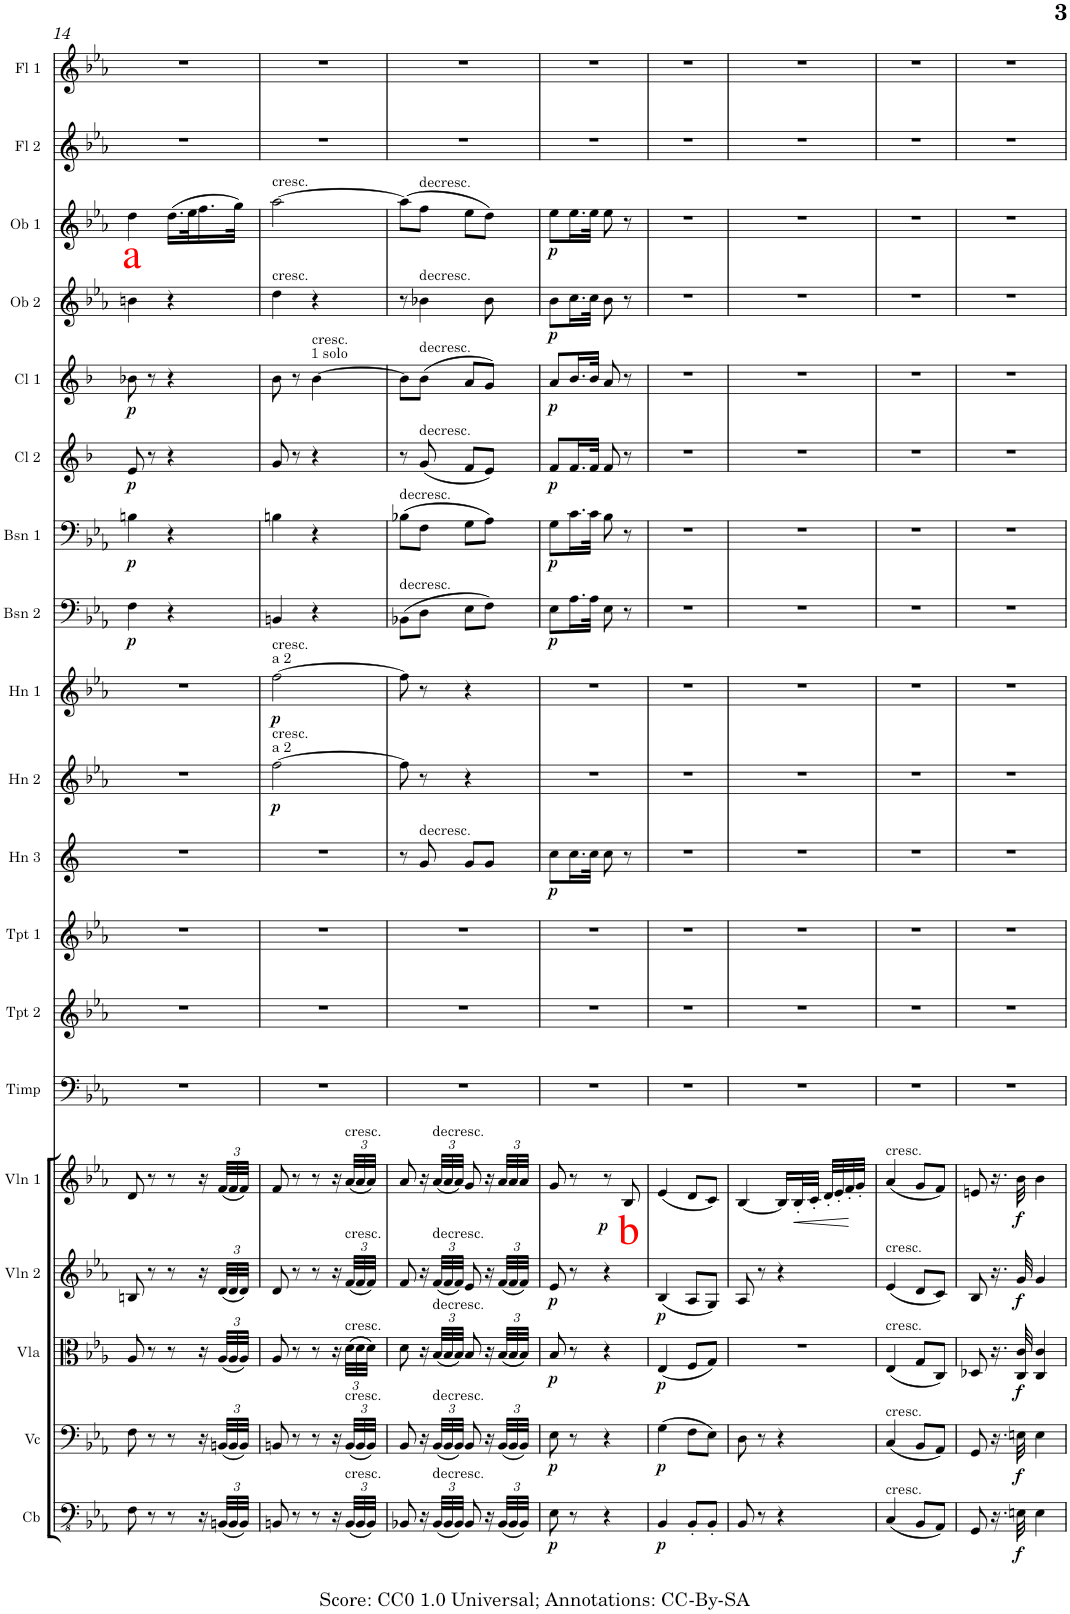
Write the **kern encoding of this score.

**kern	**dynam	**kern	**dynam	**kern	**dynam	**kern	**dynam	**kern	**text	**dynam	**kern	**kern	**kern	**kern	**dynam	**kern	**dynam	**kern	**dynam	**kern	**dynam	**kern	**dynam	**kern	**dynam	**kern	**dynam	**kern	**dynam	**kern	**text	**dynam	**kern	**kern
*part19	*part19	*part18	*part18	*part17	*part17	*part16	*part16	*part15	*part15	*part15	*part14	*part13	*part12	*part11	*part11	*part10	*part10	*part9	*part9	*part8	*part8	*part7	*part7	*part6	*part6	*part5	*part5	*part4	*part4	*part3	*part3	*part3	*part2	*part1
*staff19	*staff19	*staff18	*staff18	*staff17	*staff17	*staff16	*staff16	*staff15	*staff15	*staff15	*staff14	*staff13	*staff12	*staff11	*staff11	*staff10	*staff10	*staff9	*staff9	*staff8	*staff8	*staff7	*staff7	*staff6	*staff6	*staff5	*staff5	*staff4	*staff4	*staff3	*staff3	*staff3	*staff2	*staff1
*I"Contrabass	*	*I"Violoncello	*	*I"Viola	*	*I"Violin 2	*	*I"Violin 1	*	*	*I"Timpani	*I"C Trumpet 2	*I"C Trumpet 1	*I"Eb Horn 3	*	*I"C Horn 2	*	*I"C Horn 1	*	*I"Bassoon 2	*	*I"Bassoon 1	*	*I"Bb Clarinet 3	*	*I"Bb Clarinet 1	*	*I"Oboe 2	*	*I"Oboe 1	*	*	*I"Flute 2	*I"Flute 1
*I'Cb	*	*I'Vc	*	*I'Vla	*	*I'Vln 2	*	*I'Vln 1	*	*	*I'Timp	*I'Tpt 2	*I'Tpt 1	*I'Hn 3	*	*I'Hn 2	*	*I'Hn 1	*	*I'Bsn 2	*	*I'Bsn 1	*	*I'Cl 2	*	*I'Cl 1	*	*I'Ob 2	*	*I'Ob 1	*	*	*I'Fl 2	*I'Fl 1
!!LO:PB:g=z
*clefFv4	*	*clefF4	*	*clefC3	*	*clefG2	*	*clefG2	*	*	*clefF4	*clefG2	*clefG2	*clefG2	*	*clefG2	*	*clefG2	*	*clefF4	*	*clefF4	*	*clefG2	*	*clefG2	*	*clefG2	*	*clefG2	*	*	*clefG2	*clefG2
*	*	*	*	*	*	*	*	*	*	*	*	*	*	*Trd5c9	*	*Trd7c12	*	*Trd7c12	*	*	*	*	*	*Trd1c2	*	*Trd1c2	*	*	*	*	*	*	*	*
*k[b-e-a-]	*	*k[b-e-a-]	*	*k[b-e-a-]	*	*k[b-e-a-]	*	*k[b-e-a-]	*	*	*k[b-e-a-]	*k[b-e-a-]	*k[b-e-a-]	*k[]	*	*k[b-e-a-]	*	*k[b-e-a-]	*	*k[b-e-a-]	*	*k[b-e-a-]	*	*k[b-]	*	*k[b-]	*	*k[b-e-a-]	*	*k[b-e-a-]	*	*	*k[b-e-a-]	*k[b-e-a-]
*M2/4	*	*M2/4	*	*M2/4	*	*M2/4	*	*M2/4	*	*	*M2/4	*M2/4	*M2/4	*M2/4	*	*M2/4	*	*M2/4	*	*M2/4	*	*M2/4	*	*M2/4	*	*M2/4	*	*M2/4	*	*M2/4	*	*	*M2/4	*M2/4
=14	=14	=14	=14	=14	=14	=14	=14	=14	=14	=14	=14	=14	=14	=14	=14	=14	=14	=14	=14	=14	=14	=14	=14	=14	=14	=14	=14	=14	=14	=14	=14	=14	=14	=14
!	!	!	!	!	!	!	!	!	!	!	!	!	!	!	!	!	!	!	!	!	!LO:DY:b	!	!LO:DY:b	!	!LO:DY:b	!	!LO:DY:b	!	!	!	!LO:LY:b:color=#FF0000	!	!	!
8FF\	.	8F\	.	8A-/	.	8Bn/	.	8d/	.	.	2r	2r	2r	2r	.	2r	.	2r	.	4F\	p	4Bn\	p	8e/	p	8b-X\	p	4bn\	.	4dd\	a	.	2r	2r
8r	.	8r	.	8r	.	8r	.	8r	.	.	.	.	.	.	.	.	.	.	.	.	.	.	.	8r	.	8r	.	.	.	.	.	.	.	.
8r	.	8r	.	8r	.	8r	.	8r	.	.	.	.	.	.	.	.	.	.	.	4r	.	4r	.	4r	.	4r	.	4r	.	(16.dd\LL	.	.	.	.
.	.	.	.	.	.	.	.	.	.	.	.	.	.	.	.	.	.	.	.	.	.	.	.	.	.	.	.	.	.	32ee-\K	.	.	.	.
16r	.	16r	.	16r	.	16r	.	16r	.	.	.	.	.	.	.	.	.	.	.	.	.	.	.	.	.	.	.	.	.	16.ff\	.	.	.	.
*Xbrackettup	*	*Xbrackettup	*	*Xbrackettup	*	*Xbrackettup	*	*Xbrackettup	*	*	*	*	*	*	*	*	*	*	*	*	*	*	*	*	*	*	*	*	*	*	*	*	*	*
(48BBBn/LLL	.	(48BBn/LLL	.	(48A-/LLL	.	(48d/LLL	.	(48f/LLL	.	.	.	.	.	.	.	.	.	.	.	.	.	.	.	.	.	.	.	.	.	.	.	.	.	.
48BBB/	.	48BB/	.	48A-/	.	48d/	.	48f/	.	.	.	.	.	.	.	.	.	.	.	.	.	.	.	.	.	.	.	.	.	.	.	.	.	.
.	.	.	.	.	.	.	.	.	.	.	.	.	.	.	.	.	.	.	.	.	.	.	.	.	.	.	.	.	.	32gg\JJk)	.	.	.	.
48BBB/JJJ)	.	48BB/JJJ)	.	48A-/JJJ)	.	48d/JJJ)	.	48f/JJJ)	.	.	.	.	.	.	.	.	.	.	.	.	.	.	.	.	.	.	.	.	.	.	.	.	.	.
=15	=15	=15	=15	=15	=15	=15	=15	=15	=15	=15	=15	=15	=15	=15	=15	=15	=15	=15	=15	=15	=15	=15	=15	=15	=15	=15	=15	=15	=15	=15	=15	=15	=15	=15
!	!	!	!	!	!	!	!	!	!	!	!	!	!	!	!	!	!	!	!	!	!	!	!	!	!	!	!	!	!	!LO:TX:a:t=cresc.	!	!	!	!
!	!	!	!	!	!	!	!	!	!	!	!	!	!	!	!	!	!	!	!	!	!	!	!	!	!	!	!	!LO:TX:a:t=cresc.	!	!	!	!	!	!
!	!	!	!	!	!	!	!	!	!	!	!	!	!	!	!	!	!	!LO:TX:a:t=a 2	!	!	!	!	!	!	!	!	!	!	!	!	!	!	!	!
!	!	!	!	!	!	!	!	!	!	!	!	!	!	!	!	!	!	!LO:TX:a:t=cresc.	!	!	!	!	!	!	!	!	!	!	!	!	!	!	!	!
!	!	!	!	!	!	!	!	!	!	!	!	!	!	!	!	!LO:TX:a:t=a 2	!	!	!	!	!	!	!	!	!	!	!	!	!	!	!	!	!	!
!	!	!	!	!	!	!	!	!	!	!	!	!	!	!	!	!LO:TX:a:t=cresc.	!	!	!	!	!	!	!	!	!	!	!	!	!	!	!	!	!	!
!	!	!	!	!	!	!	!	!	!	!	!	!	!	!	!	!	!LO:DY:b	!	!LO:DY:b	!	!	!	!	!	!	!	!	!	!	!	!	!	!	!
8BBBn/	.	8BBn/	.	8A-/	.	8d/	.	8f/	.	.	2r	2r	2r	2r	.	[2ff\	p	[2ff\	p	4BBn/	.	4Bn\	.	8g/	.	8b-\	.	4dd\	.	[2aa-\	.	.	2r	2r
8r	.	8r	.	8r	.	8r	.	8r	.	.	.	.	.	.	.	.	.	.	.	.	.	.	.	8r	.	8r	.	.	.	.	.	.	.	.
!	!	!	!	!	!	!	!	!	!	!	!	!	!	!	!	!	!	!	!	!	!	!	!	!	!	!LO:TX:a:t=1 solo	!	!	!	!	!	!	!	!
!	!	!	!	!	!	!	!	!	!	!	!	!	!	!	!	!	!	!	!	!	!	!	!	!	!	!LO:TX:a:t=cresc.	!	!	!	!	!	!	!	!
8r	.	8r	.	8r	.	8r	.	8r	.	.	.	.	.	.	.	.	.	.	.	4r	.	4r	.	4r	.	[4b-\	.	4r	.	.	.	.	.	.
16r	.	16r	.	16r	.	16r	.	16r	.	.	.	.	.	.	.	.	.	.	.	.	.	.	.	.	.	.	.	.	.	.	.	.	.	.
!	!	!	!	!	!	!	!	!LO:TX:a:t=cresc.	!	!	!	!	!	!	!	!	!	!	!	!	!	!	!	!	!	!	!	!	!	!	!	!	!	!
!	!	!	!	!	!	!LO:TX:a:t=cresc.	!	!	!	!	!	!	!	!	!	!	!	!	!	!	!	!	!	!	!	!	!	!	!	!	!	!	!	!
!	!	!	!	!LO:TX:a:t=cresc.	!	!	!	!	!	!	!	!	!	!	!	!	!	!	!	!	!	!	!	!	!	!	!	!	!	!	!	!	!	!
!	!	!LO:TX:a:t=cresc.	!	!	!	!	!	!	!	!	!	!	!	!	!	!	!	!	!	!	!	!	!	!	!	!	!	!	!	!	!	!	!	!
!LO:TX:a:t=cresc.	!	!	!	!	!	!	!	!	!	!	!	!	!	!	!	!	!	!	!	!	!	!	!	!	!	!	!	!	!	!	!	!	!	!
(48BBB/LLL	.	(48BB/LLL	.	(48d\LLL	.	(48f/LLL	.	(48a-/LLL	.	.	.	.	.	.	.	.	.	.	.	.	.	.	.	.	.	.	.	.	.	.	.	.	.	.
48BBB/	.	48BB/	.	48d\	.	48f/	.	48a-/	.	.	.	.	.	.	.	.	.	.	.	.	.	.	.	.	.	.	.	.	.	.	.	.	.	.
48BBB/JJJ)	.	48BB/JJJ)	.	48d\JJJ)	.	48f/JJJ)	.	48a-/JJJ)	.	.	.	.	.	.	.	.	.	.	.	.	.	.	.	.	.	.	.	.	.	.	.	.	.	.
=16	=16	=16	=16	=16	=16	=16	=16	=16	=16	=16	=16	=16	=16	=16	=16	=16	=16	=16	=16	=16	=16	=16	=16	=16	=16	=16	=16	=16	=16	=16	=16	=16	=16	=16
!	!	!	!	!	!	!	!	!	!	!	!	!	!	!	!	!	!	!	!	!	!	!LO:TX:a:t=decresc.	!	!	!	!	!	!	!	!	!	!	!	!
!	!	!	!	!	!	!	!	!	!	!	!	!	!	!	!	!	!	!	!	!LO:TX:a:t=decresc.	!	!	!	!	!	!	!	!	!	!	!	!	!	!
8BBB-X/	.	8BB-/	.	8d\	.	8f/	.	8a-/	.	.	2r	2r	2r	8r	.	8ff\]	.	8ff\]	.	(8BB-X\L	.	(8B-X\L	.	8r	.	8b-\L]	.	8r	.	(8aa-\L]	.	.	2r	2r
!	!	!	!	!	!	!	!	!	!	!	!	!	!	!	!	!	!	!	!	!	!	!	!	!	!	!	!	!	!	!LO:TX:a:t=decresc.	!	!	!	!
!	!	!	!	!	!	!	!	!	!	!	!	!	!	!	!	!	!	!	!	!	!	!	!	!	!	!	!	!LO:TX:a:t=decresc.	!	!	!	!	!	!
!	!	!	!	!	!	!	!	!	!	!	!	!	!	!	!	!	!	!	!	!	!	!	!	!	!	!LO:TX:a:t=decresc.	!	!	!	!	!	!	!	!
!	!	!	!	!	!	!	!	!	!	!	!	!	!	!	!	!	!	!	!	!	!	!	!	!LO:TX:a:t=decresc.	!	!	!	!	!	!	!	!	!	!
!	!	!	!	!	!	!	!	!	!	!	!	!	!	!LO:TX:a:t=decresc.	!	!	!	!	!	!	!	!	!	!	!	!	!	!	!	!	!	!	!	!
16r	.	16r	.	16r	.	16r	.	16r	.	.	.	.	.	8g/	.	8r	.	8r	.	8D\J	.	8F\J	.	(8g/	.	(8b-\J	.	4b-X\	.	8ff\J	.	.	.	.
!	!	!	!	!	!	!	!	!LO:TX:a:t=decresc.	!	!	!	!	!	!	!	!	!	!	!	!	!	!	!	!	!	!	!	!	!	!	!	!	!	!
!	!	!	!	!	!	!LO:TX:a:t=decresc.	!	!	!	!	!	!	!	!	!	!	!	!	!	!	!	!	!	!	!	!	!	!	!	!	!	!	!	!
!	!	!	!	!LO:TX:a:t=decresc.	!	!	!	!	!	!	!	!	!	!	!	!	!	!	!	!	!	!	!	!	!	!	!	!	!	!	!	!	!	!
!	!	!LO:TX:a:t=decresc.	!	!	!	!	!	!	!	!	!	!	!	!	!	!	!	!	!	!	!	!	!	!	!	!	!	!	!	!	!	!	!	!
!LO:TX:a:t=decresc.	!	!	!	!	!	!	!	!	!	!	!	!	!	!	!	!	!	!	!	!	!	!	!	!	!	!	!	!	!	!	!	!	!	!
(48BBB-/LLL	.	(48BB-/LLL	.	(48B-/LLL	.	(48f/LLL	.	(48a-/LLL	.	.	.	.	.	.	.	.	.	.	.	.	.	.	.	.	.	.	.	.	.	.	.	.	.	.
48BBB-/	.	48BB-/	.	48B-/	.	48f/	.	48a-/	.	.	.	.	.	.	.	.	.	.	.	.	.	.	.	.	.	.	.	.	.	.	.	.	.	.
48BBB-/JJJ)	.	48BB-/JJJ)	.	48B-/JJJ)	.	48f/JJJ)	.	48a-/JJJ)	.	.	.	.	.	.	.	.	.	.	.	.	.	.	.	.	.	.	.	.	.	.	.	.	.	.
8BBB-/	.	8BB-/	.	8B-/	.	8e-/	.	8g/	.	.	.	.	.	8g/L	.	4r	.	4r	.	8E-\L	.	8G\L	.	8f/L	.	8a/L	.	.	.	8ee-\L	.	.	.	.
16r	.	16r	.	16r	.	16r	.	16r	.	.	.	.	.	8g/J	.	.	.	.	.	8F\J)	.	8A-\J)	.	8e/J)	.	8g/J)	.	8b-\	.	8dd\J)	.	.	.	.
(48BBB-/LLL	.	(48BB-/LLL	.	(48B-/LLL	.	(48f/LLL	.	48a-/LLL	.	.	.	.	.	.	.	.	.	.	.	.	.	.	.	.	.	.	.	.	.	.	.	.	.	.
48BBB-/	.	48BB-/	.	48B-/	.	48f/	.	48a-/	.	.	.	.	.	.	.	.	.	.	.	.	.	.	.	.	.	.	.	.	.	.	.	.	.	.
48BBB-/JJJ)	.	48BB-/JJJ)	.	48B-/JJJ)	.	48f/JJJ)	.	48a-/JJJ	.	.	.	.	.	.	.	.	.	.	.	.	.	.	.	.	.	.	.	.	.	.	.	.	.	.
=17	=17	=17	=17	=17	=17	=17	=17	=17	=17	=17	=17	=17	=17	=17	=17	=17	=17	=17	=17	=17	=17	=17	=17	=17	=17	=17	=17	=17	=17	=17	=17	=17	=17	=17
!	!LO:DY:b	!	!LO:DY:b	!	!LO:DY:b	!	!LO:DY:b	!	!	!	!	!	!	!	!LO:DY:b	!	!	!	!	!	!LO:DY:b	!	!LO:DY:b	!	!LO:DY:b	!	!LO:DY:b	!	!LO:DY:b	!	!	!LO:DY:b	!	!
8EE-\	p	8E-\	p	8B-/	p	8e-/	p	8g/	.	.	2r	2r	2r	8cc\L	p	2r	.	2r	.	8E-\L	p	8G\L	p	8f/L	p	8a/L	p	8b-\L	p	8ee-\L	.	p	2r	2r
8r	.	8r	.	8r	.	8r	.	8r	.	.	.	.	.	16.cc\L	.	.	.	.	.	16.A-\L	.	16.c\L	.	16.f/L	.	16.b-/L	.	16.cc\L	.	16.ee-\L	.	.	.	.
.	.	.	.	.	.	.	.	.	.	.	.	.	.	32cc\JJk	.	.	.	.	.	32A-\JJk	.	32c\JJk	.	32f/JJk	.	32b-/JJk	.	32cc\JJk	.	32ee-\JJk	.	.	.	.
4r	.	4r	.	4r	.	4r	.	8r	.	.	.	.	.	8cc\	.	.	.	.	.	8E-\	.	8B-\	.	8f/	.	8a/	.	8b-\	.	8ee-\	.	.	.	.
!	!	!	!	!	!	!	!	!	!LO:LY:b:color=#FF0000	!LO:DY:b	!	!	!	!	!	!	!	!	!	!	!	!	!	!	!	!	!	!	!	!	!	!	!	!
.	.	.	.	.	.	.	.	8B-/	b	p	.	.	.	8r	.	.	.	.	.	8r	.	8r	.	8r	.	8r	.	8r	.	8r	.	.	.	.
=18	=18	=18	=18	=18	=18	=18	=18	=18	=18	=18	=18	=18	=18	=18	=18	=18	=18	=18	=18	=18	=18	=18	=18	=18	=18	=18	=18	=18	=18	=18	=18	=18	=18	=18
!	!LO:DY:b	!	!LO:DY:b	!	!LO:DY:b	!	!LO:DY:b	!	!	!	!	!	!	!	!	!	!	!	!	!	!	!	!	!	!	!	!	!	!	!	!	!	!	!
4BBB-/	p	(4G\	p	(4E-/	p	(4B-/	p	(4e-/	.	.	2r	2r	2r	2r	.	2r	.	2r	.	2r	.	2r	.	2r	.	2r	.	2r	.	2r	.	.	2r	2r
8BBB-'/L	.	8F\L	.	8F/L	.	8A-/L	.	8d/L	.	.	.	.	.	.	.	.	.	.	.	.	.	.	.	.	.	.	.	.	.	.	.	.	.	.
8BBB-'/J	.	8E-\J)	.	8G/J)	.	8G/J)	.	8c/J)	.	.	.	.	.	.	.	.	.	.	.	.	.	.	.	.	.	.	.	.	.	.	.	.	.	.
=19	=19	=19	=19	=19	=19	=19	=19	=19	=19	=19	=19	=19	=19	=19	=19	=19	=19	=19	=19	=19	=19	=19	=19	=19	=19	=19	=19	=19	=19	=19	=19	=19	=19	=19
8BBB-/	.	8D\	.	2r	.	8A-/	.	[4B-/	.	.	2r	2r	2r	2r	.	2r	.	2r	.	2r	.	2r	.	2r	.	2r	.	2r	.	2r	.	.	2r	2r
8r	.	8r	.	.	.	8r	.	.	.	.	.	.	.	.	.	.	.	.	.	.	.	.	.	.	.	.	.	.	.	.	.	.	.	.
4r	.	4r	.	.	.	4r	.	16B-/LL]	.	.	.	.	.	.	.	.	.	.	.	.	.	.	.	.	.	.	.	.	.	.	.	.	.	.
!	!	!	!	!	!	!	!	!	!	!LO:HP:b	!	!	!	!	!	!	!	!	!	!	!	!	!	!	!	!	!	!	!	!	!	!	!	!
.	.	.	.	.	.	.	.	32B-'/L	.	<	.	.	.	.	.	.	.	.	.	.	.	.	.	.	.	.	.	.	.	.	.	.	.	.
.	.	.	.	.	.	.	.	32c'/JJJ	.	.	.	.	.	.	.	.	.	.	.	.	.	.	.	.	.	.	.	.	.	.	.	.	.	.
.	.	.	.	.	.	.	.	32d'/LLL	.	.	.	.	.	.	.	.	.	.	.	.	.	.	.	.	.	.	.	.	.	.	.	.	.	.
.	.	.	.	.	.	.	.	32e-'/	.	.	.	.	.	.	.	.	.	.	.	.	.	.	.	.	.	.	.	.	.	.	.	.	.	.
.	.	.	.	.	.	.	.	32f'/	.	.	.	.	.	.	.	.	.	.	.	.	.	.	.	.	.	.	.	.	.	.	.	.	.	.
.	.	.	.	.	.	.	.	32g'/JJJ	.	[	.	.	.	.	.	.	.	.	.	.	.	.	.	.	.	.	.	.	.	.	.	.	.	.
=20	=20	=20	=20	=20	=20	=20	=20	=20	=20	=20	=20	=20	=20	=20	=20	=20	=20	=20	=20	=20	=20	=20	=20	=20	=20	=20	=20	=20	=20	=20	=20	=20	=20	=20
!	!	!	!	!	!	!	!	!LO:TX:a:t=cresc.	!	!	!	!	!	!	!	!	!	!	!	!	!	!	!	!	!	!	!	!	!	!	!	!	!	!
!	!	!	!	!	!	!LO:TX:a:t=cresc.	!	!	!	!	!	!	!	!	!	!	!	!	!	!	!	!	!	!	!	!	!	!	!	!	!	!	!	!
!	!	!	!	!LO:TX:a:t=cresc.	!	!	!	!	!	!	!	!	!	!	!	!	!	!	!	!	!	!	!	!	!	!	!	!	!	!	!	!	!	!
!	!	!LO:TX:a:t=cresc.	!	!	!	!	!	!	!	!	!	!	!	!	!	!	!	!	!	!	!	!	!	!	!	!	!	!	!	!	!	!	!	!
!LO:TX:a:t=cresc.	!	!	!	!	!	!	!	!	!	!	!	!	!	!	!	!	!	!	!	!	!	!	!	!	!	!	!	!	!	!	!	!	!	!
(4CC/	.	(4C/	.	(4E-/	.	(4e-/	.	(4a-/	.	.	2r	2r	2r	2r	.	2r	.	2r	.	2r	.	2r	.	2r	.	2r	.	2r	.	2r	.	.	2r	2r
8BBB-/L	.	8BB-/L	.	8G/L	.	8d/L	.	8g/L	.	.	.	.	.	.	.	.	.	.	.	.	.	.	.	.	.	.	.	.	.	.	.	.	.	.
8AAA-/J)	.	8AA-/J)	.	8C/J)	.	8c/J)	.	8f/J)	.	.	.	.	.	.	.	.	.	.	.	.	.	.	.	.	.	.	.	.	.	.	.	.	.	.
=21	=21	=21	=21	=21	=21	=21	=21	=21	=21	=21	=21	=21	=21	=21	=21	=21	=21	=21	=21	=21	=21	=21	=21	=21	=21	=21	=21	=21	=21	=21	=21	=21	=21	=21
8GGG/	.	8GG/	.	8D-X/	.	8B-/	.	8en/	.	.	2r	2r	2r	2r	.	2r	.	2r	.	2r	.	2r	.	2r	.	2r	.	2r	.	2r	.	.	2r	2r
16.r	.	16.r	.	16.r	.	16.r	.	16.r	.	.	.	.	.	.	.	.	.	.	.	.	.	.	.	.	.	.	.	.	.	.	.	.	.	.
!	!LO:DY:b	!	!LO:DY:b	!	!LO:DY:b	!	!LO:DY:b	!	!	!LO:DY:b	!	!	!	!	!	!	!	!	!	!	!	!	!	!	!	!	!	!	!	!	!	!	!	!
32EEn\	f	32En\	f	32C/ 32c/	f	32g/	f	32b-\	.	f	.	.	.	.	.	.	.	.	.	.	.	.	.	.	.	.	.	.	.	.	.	.	.	.
4EE\	.	4E\	.	4C/ 4c/	.	4g/	.	4b-\	.	.	.	.	.	.	.	.	.	.	.	.	.	.	.	.	.	.	.	.	.	.	.	.	.	.
=	=	=	=	=	=	=	=	=	=	=	=	=	=	=	=	=	=	=	=	=	=	=	=	=	=	=	=	=	=	=	=	=	=	=
*-	*-	*-	*-	*-	*-	*-	*-	*-	*-	*-	*-	*-	*-	*-	*-	*-	*-	*-	*-	*-	*-	*-	*-	*-	*-	*-	*-	*-	*-	*-	*-	*-	*-	*-
